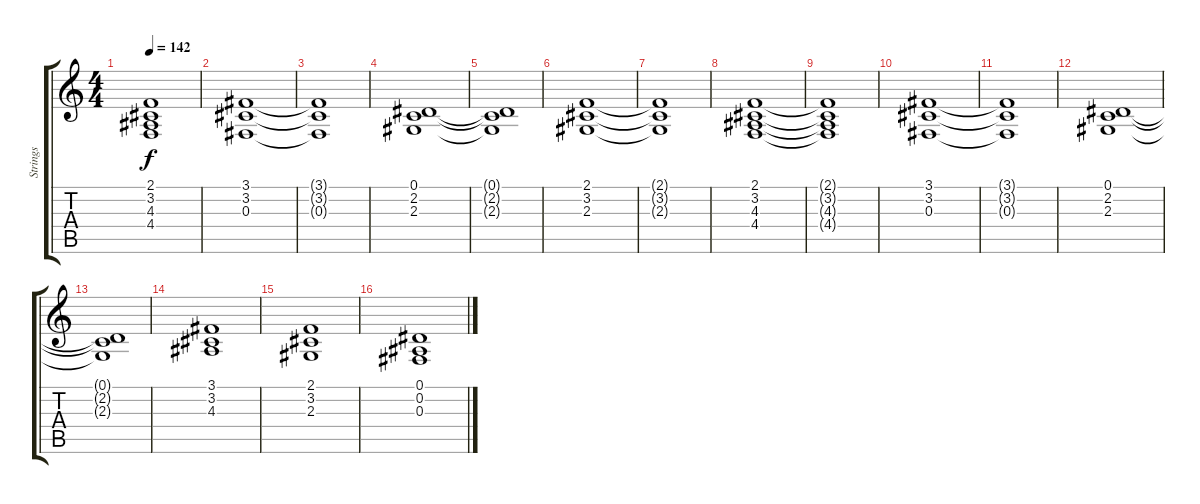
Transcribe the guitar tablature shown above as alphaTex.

\track ("Strings" "Strings") {instrument stringensemble2}
\staff {score tabs}
\tuning (Eb4 Bb3 Gb3 Db3 Ab2 Eb2) {hide}
\ts (4 4)
\tempo 142
\clef g2
\ks c
(2.1{t} 3.2{t} 4.3{t} 4.4{t}).1{dy f} |
(3.1 3.2 0.3).1 |
(3.1{t} 3.2{t} 0.3{t}).1 |
(0.1 2.2 2.3).1 |
(0.1{t} 2.2{t} 2.3{t}).1 |
(2.1 3.2 2.3).1 |
(2.1{t} 3.2{t} 2.3{t}).1 |
(2.1 3.2 4.3 4.4).1 |
(2.1{t} 3.2{t} 4.3{t} 4.4{t}).1 |
(3.1 3.2 0.3).1 |
(3.1{t} 3.2{t} 0.3{t}).1 |
(0.1 2.2 2.3).1 |
(0.1{t} 2.2{t} 2.3{t}).1 |
(3.1 3.2 4.3).1 |
(2.1 3.2 2.3).1 |
(0.1 0.2 0.3).1
